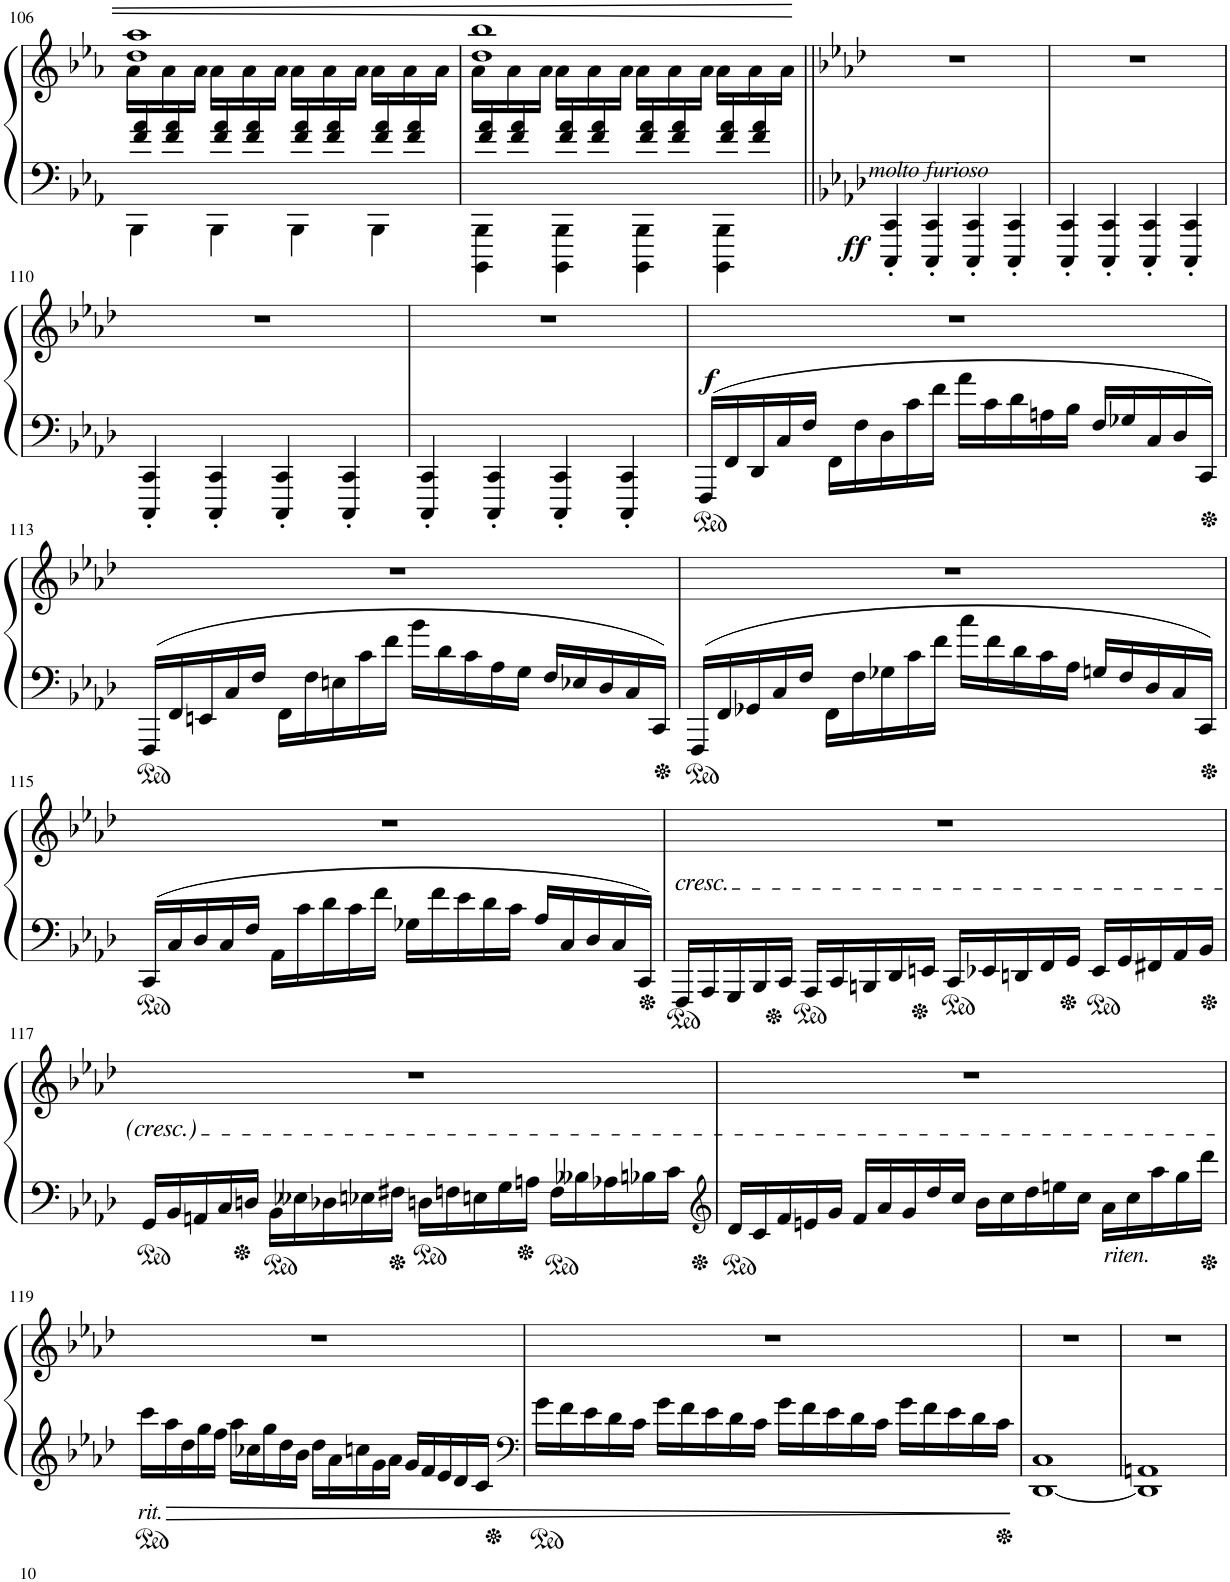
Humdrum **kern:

**kern	**kern	**dynam
*part1	*part1	*part1
*staff2	*staff1	*staff1/2
*I"Piano	*	*
*I'Pno.	*	*
!!LO:PB:g=z
*clefF4	*clefG2	*
*k[b-e-a-]	*k[b-e-a-]	*
*M4/4	*M4/4	*
=106	=106	=106
*^	*^	*
*	*	*	*Xbrackettup	*
20ryy	4BBB-\	1dd 1aa-	20a-\LL	.
20f/ 20a-/	.	.	20ryy	.
20ryy	.	.	20a-\	.
20f/ 20a-/	.	.	20ryy	.
10ryy	.	.	20a-\JJ	.
.	4BBB-\	.	20a-\LL	.
20f/ 20a-/	.	.	20ryy	.
20ryy	.	.	20a-\	.
20f/ 20a-/	.	.	20ryy	.
10ryy	.	.	20a-\JJ	.
.	4BBB-\	.	20a-\LL	.
20f/ 20a-/	.	.	20ryy	.
20ryy	.	.	20a-\	.
20f/ 20a-/	.	.	20ryy	.
10ryy	.	.	20a-\JJ	.
.	4BBB-\	.	20a-\LL	.
20f/ 20a-/	.	.	20ryy	.
20ryy	.	.	20a-\	.
20f/ 20a-/	.	.	20ryy	.
20ryy	.	.	20a-\JJ	.
=107	=107	=107	=107	=107
20ryy	4BBBB-\ 4BBB-\	1dd 1bb-	20a-\LL	.
20f/ 20a-/	.	.	20ryy	.
20ryy	.	.	20a-\	.
20f/ 20a-/	.	.	20ryy	.
10ryy	.	.	20a-\JJ	.
.	4BBBB-\ 4BBB-\	.	20a-\LL	.
20f/ 20a-/	.	.	20ryy	.
20ryy	.	.	20a-\	.
20f/ 20a-/	.	.	20ryy	.
10ryy	.	.	20a-\JJ	.
.	4BBBB-\ 4BBB-\	.	20a-\LL	.
20f/ 20a-/	.	.	20ryy	.
20ryy	.	.	20a-\	.
20f/ 20a-/	.	.	20ryy	.
10ryy	.	.	20a-\JJ	.
.	4BBBB-\ 4BBB-\	.	20a-\LL	.
20f/ 20a-/	.	.	20ryy	.
20ryy	.	.	20a-\	.
20f/ 20a-/	.	.	20ryy	.
20ryy	.	.	20a-\JJ	.
*v	*v	*	*	*
*	*v	*v	*
=108||	=108||	=108||
*k[b-e-a-d-]	*k[b-e-a-d-]	*
*	*^	*
!LO:TX:b:i:t=molto furioso	!	!	!
!	!	!	!LO:DY:b=2
*	*v	*v	*
4CCC/' 4CC/'	1r	ff
4CCC/' 4CC/'	.	.
4CCC/' 4CC/'	.	.
4CCC/' 4CC/'	.	.
=109	=109	=109
4CCC/' 4CC/'	1r	.
4CCC/' 4CC/'	.	.
4CCC/' 4CC/'	.	.
4CCC/' 4CC/'	.	.
!!LO:LB:g=z
=110	=110	=110
4CCC/' 4CC/'	1r	.
4CCC/' 4CC/'	.	.
4CCC/' 4CC/'	.	.
4CCC/' 4CC/'	.	.
=111	=111	=111
4CCC/' 4CC/'	1r	.
4CCC/' 4CC/'	.	.
4CCC/' 4CC/'	.	.
4CCC/' 4CC/'	.	.
=112	=112	=112
*Xbrackettup	*	*
!	!	!LO:DY:a=2
20FFF/LL	1r	f
20FF/	.	.
20DD-/	.	.
20C/	.	.
20F/JJ	.	.
20FF\LL	.	.
20F\	.	.
20D-\	.	.
20c\	.	.
20f\JJ	.	.
20a-\LL	.	.
20c\	.	.
20d-\	.	.
20An\	.	.
20B-\JJ	.	.
20F/LL	.	.
20G-X/	.	.
20C/	.	.
20D-/	.	.
20CC/JJ	.	.
!!LO:LB:g=z
=113	=113	=113
20FFF/LL	1r	.
20FF/	.	.
20EEn/	.	.
20C/	.	.
20F/JJ	.	.
20FF\LL	.	.
20F\	.	.
20En\	.	.
20c\	.	.
20f\JJ	.	.
20b-\LL	.	.
20d-\	.	.
20c\	.	.
20A-\	.	.
20G\JJ	.	.
20F/LL	.	.
20E-X/	.	.
20D-/	.	.
20C/	.	.
20CC/JJ	.	.
=114	=114	=114
20FFF/LL	1r	.
20FF/	.	.
20GG-X/	.	.
20C/	.	.
20F/JJ	.	.
20FF\LL	.	.
20F\	.	.
20G-X\	.	.
20c\	.	.
20f\JJ	.	.
20cc\LL	.	.
20f\	.	.
20d-\	.	.
20c\	.	.
20A-\JJ	.	.
20Gn/LL	.	.
20F/	.	.
20D-/	.	.
20C/	.	.
20CC/JJ	.	.
!!LO:LB:g=z
=115	=115	=115
20CC/LL	1r	.
20C/	.	.
20D-/	.	.
20C/	.	.
20F/JJ	.	.
20AA-\LL	.	.
20c\	.	.
20d-\	.	.
20c\	.	.
20f\JJ	.	.
20G-X\LL	.	.
20f\	.	.
20e-\	.	.
20d-\	.	.
20c\JJ	.	.
20A-/LL	.	.
20C/	.	.
20D-/	.	.
20C/	.	.
20CC/JJ	.	.
=116	=116	=116
!	!LO:TX:b:i:t=cresc.	!
20FFF/LL	1r	.
20AAA-/	.	.
20GGG/	.	.
20BBB-/	.	.
20CC/JJ	.	.
20AAA-/LL	.	.
20CC/	.	.
20BBBn/	.	.
20DD-/	.	.
20EEn/JJ	.	.
20CC/LL	.	.
20EE-X/	.	.
20DDn/	.	.
20FF/	.	.
20GG/JJ	.	.
20EE-/LL	.	.
20GG/	.	.
20FF#X/	.	.
20AA-/	.	.
20BB-/JJ	.	.
!!LO:LB:g=z
=117	=117	=117
20GG/LL	1r	.
20BB-/	.	.
20AAn/	.	.
20C/	.	.
20Dn/JJ	.	.
20BB-\LL	.	.
20E--X\	.	.
20D-X\	.	.
20E-X\	.	.
20F#X\JJ	.	.
20Dn\LL	.	.
20Fn\	.	.
20En\	.	.
20G\	.	.
20An\JJ	.	.
20F\LL	.	.
20B--X\	.	.
20A-X\	.	.
20B-X\	.	.
20c\JJ	.	.
=118	=118	=118
*clefG2	*	*
20d-/LL	1r	.
20c/	.	.
20f/	.	.
20en/	.	.
20g/JJ	.	.
20f/LL	.	.
20a-/	.	.
20g/	.	.
20dd-/	.	.
20cc/JJ	.	.
20b-\LL	.	.
20cc\	.	.
20dd-\	.	.
20een\	.	.
20cc\JJ	.	.
!LO:TX:b:i:t=riten.	!	!
20a-\LL	.	.
20cc\	.	.
20aa-\	.	.
20gg\	.	.
20ddd-\JJ	.	.
!!LO:LB:g=z
=119	=119	=119
!LO:TX:b:i:t=rit.	!	!
20ccc\LL	1r	.
20aa-\	.	.
20dd-\	.	.
20gg\	.	.
20ff\JJ	.	.
20aa-\LL	.	.
20cc-X\	.	.
20gg\	.	.
20dd-\	.	.
20b-\JJ	.	.
20dd-\LL	.	.
20a-\	.	.
20ccn\	.	.
20g\	.	.
20a-\JJ	.	.
20g/LL	.	.
20f/	.	.
20e-/	.	.
20d-/	.	.
20c/JJ	.	.
=120	=120	=120
*clefF4	*	*
20g\LL	1r	.
20f\	.	.
20e-\	.	.
20d-\	.	.
20c\JJ	.	.
20g\LL	.	.
20f\	.	.
20e-\	.	.
20d-\	.	.
20c\JJ	.	.
20g\LL	.	.
20f\	.	.
20e-\	.	.
20d-\	.	.
20c\JJ	.	.
20g\LL	.	.
20f\	.	.
20e-\	.	.
20d-\	.	.
20c\JJ	.	.
=121	=121	=121
[1DD- 1C	1r	.
=122	=122	=122
1DD-] 1AAn	1r	.
=	=	=
*-	*-	*-
